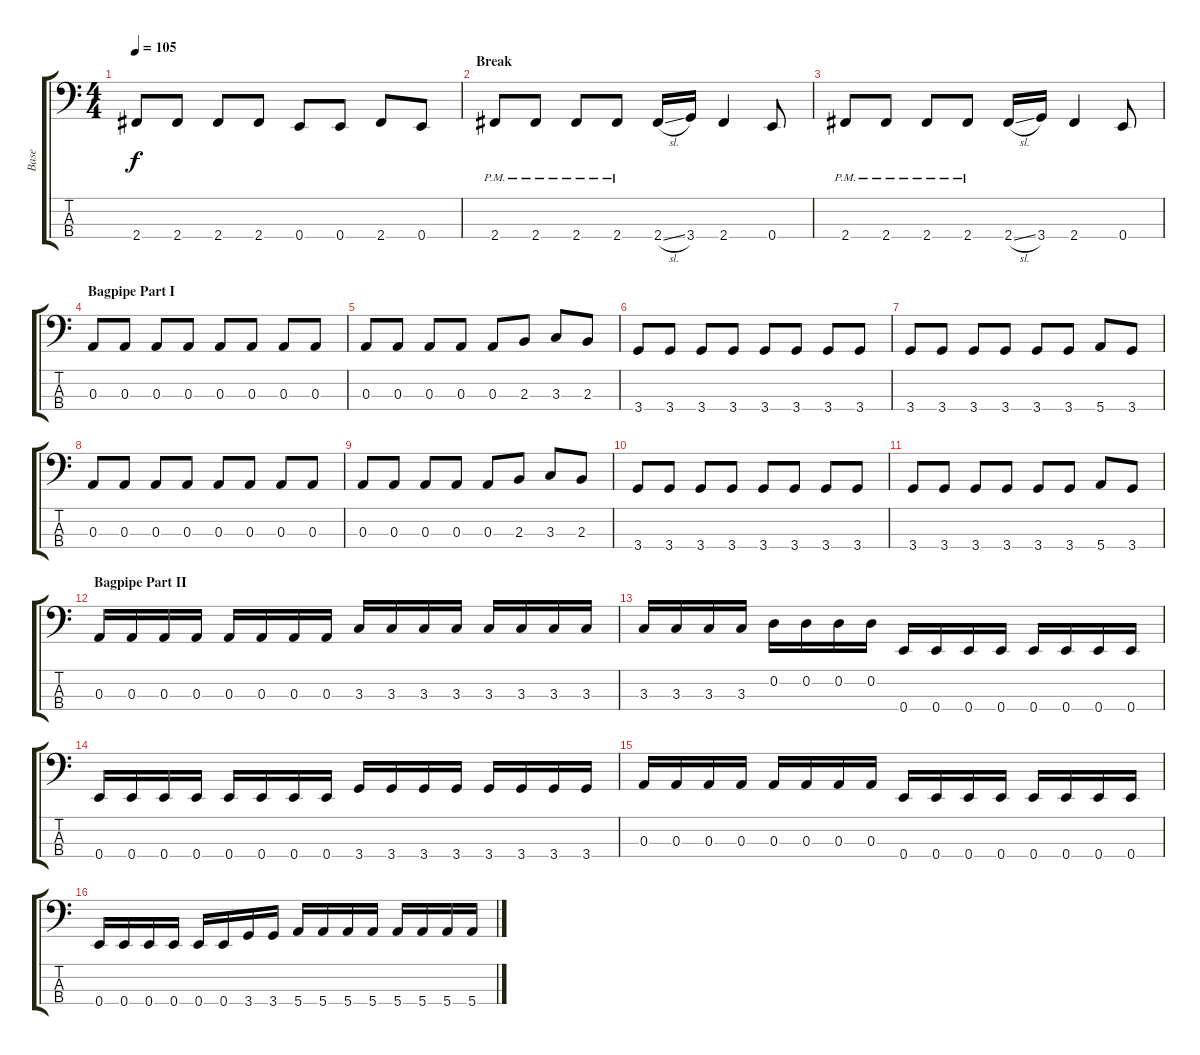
\track ("Base" "Base") {instrument electricbassfinger}
\staff {score tabs}
\tuning (G2 D2 A1 E1) {hide}
\ts (4 4)
\tempo 105
\clef f4
\ks c
2.4.8{dy f} 2.4.8 2.4.8 2.4.8 0.4.8 0.4.8 2.4.8 0.4.8 |
\section ("" "Break")
2.4{pm}.8 2.4{pm}.8 2.4{pm}.8 2.4{pm}.8 2.4{sl}.16 3.4.16 2.4.4 0.4.8 |
2.4{pm}.8 2.4{pm}.8 2.4{pm}.8 2.4{pm}.8 2.4{sl}.16 3.4.16 2.4.4 0.4.8 |
\section ("" "Bagpipe Part I")
0.3.8 0.3.8 0.3.8 0.3.8 0.3.8 0.3.8 0.3.8 0.3.8 |
0.3.8 0.3.8 0.3.8 0.3.8 0.3.8 2.3.8 3.3.8 2.3.8 |
3.4.8 3.4.8 3.4.8 3.4.8 3.4.8 3.4.8 3.4.8 3.4.8 |
3.4.8 3.4.8 3.4.8 3.4.8 3.4.8 3.4.8 5.4.8 3.4.8 |
0.3.8 0.3.8 0.3.8 0.3.8 0.3.8 0.3.8 0.3.8 0.3.8 |
0.3.8 0.3.8 0.3.8 0.3.8 0.3.8 2.3.8 3.3.8 2.3.8 |
3.4.8 3.4.8 3.4.8 3.4.8 3.4.8 3.4.8 3.4.8 3.4.8 |
3.4.8 3.4.8 3.4.8 3.4.8 3.4.8 3.4.8 5.4.8 3.4.8 |
\section ("" "Bagpipe Part II")
0.3.16 0.3.16 0.3.16 0.3.16 0.3.16 0.3.16 0.3.16 0.3.16 3.3.16 3.3.16 3.3.16 3.3.16 3.3.16 3.3.16 3.3.16 3.3.16 |
3.3.16 3.3.16 3.3.16 3.3.16 0.2.16 0.2.16 0.2.16 0.2.16 0.4.16 0.4.16 0.4.16 0.4.16 0.4.16 0.4.16 0.4.16 0.4.16 |
0.4.16 0.4.16 0.4.16 0.4.16 0.4.16 0.4.16 0.4.16 0.4.16 3.4.16 3.4.16 3.4.16 3.4.16 3.4.16 3.4.16 3.4.16 3.4.16 |
0.3.16 0.3.16 0.3.16 0.3.16 0.3.16 0.3.16 0.3.16 0.3.16 0.4.16 0.4.16 0.4.16 0.4.16 0.4.16 0.4.16 0.4.16 0.4.16 |
0.4.16 0.4.16 0.4.16 0.4.16 0.4.16 0.4.16 3.4.16 3.4.16 5.4.16 5.4.16 5.4.16 5.4.16 5.4.16 5.4.16 5.4.16 5.4.16
